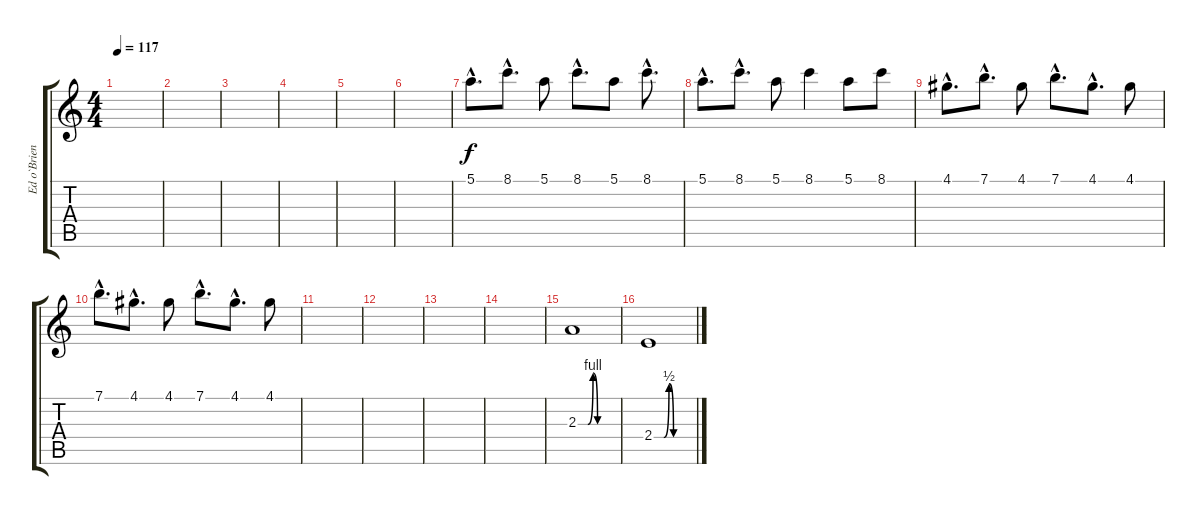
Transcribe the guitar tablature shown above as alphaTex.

\track ("Ed o`Brien" "Ed o`Brien") {instrument distortionguitar}
\staff {score tabs}
\tuning (E4 B3 G3 D3 A2 E2) {hide}
\ts (4 4)
\tempo 117
\clef g2
\ks c
|
|
|
|
|
|
5.1{hac}.8{d} 8.1{hac}.8{d} 5.1.8 8.1{hac}.8{d} 5.1.8 8.1{hac}.8{d} |
5.1{hac}.8{d} 8.1{hac}.8{d} 5.1.8 8.1.4 5.1.8 8.1.8 |
4.1{hac}.8{d} 7.1{hac}.8{d} 4.1.8 7.1{hac}.8{d} 4.1{hac}.8{d} 4.1.8 |
7.1{hac}.8{d} 4.1{hac}.8{d} 4.1.8 7.1{hac}.8{d} 4.1{hac}.8{d} 4.1.8 |
|
|
|
|
2.3{be (custom 0 0 15 0 23 4 30 0 60 0)}.1 |
2.4{be (custom 0 0 15 0 23 2 30 0 60 0)}.1
